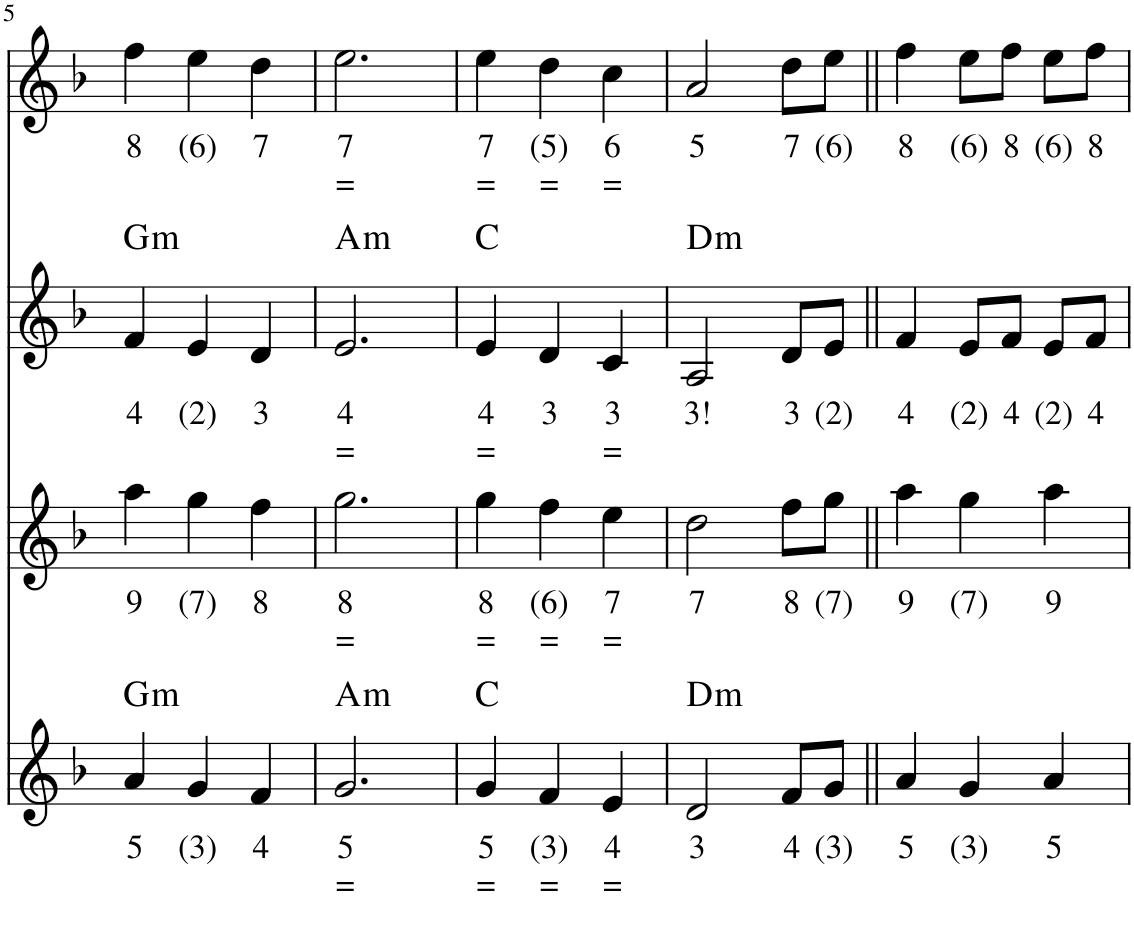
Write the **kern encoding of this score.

**kern	**text	**text	**kern	**text	**text	**kern	**text	**text	**harte	**kern	**text	**text
*part4	*part4	*part4	*part3	*part3	*part3	*part2	*part2	*part2	*part2	*part1	*part1	*part1
*staff4	*staff4	*staff4	*staff3	*staff3	*staff3	*staff2	*staff2	*staff2	*	*staff1	*staff1	*staff1
*I"Stem	*	*	*I"Stem	*	*	*I"Stem	*	*	*	*I"Stem	*	*
!!LO:PB:g=z
*clefG2	*	*	*clefG2	*	*	*clefG2	*	*	*	*clefG2	*	*
*k[b-]	*	*	*k[b-]	*	*	*k[b-]	*	*	*	*k[b-]	*	*
*M3/4	*	*	*M3/4	*	*	*M3/4	*	*	*	*M3/4	*	*
=5	=5	=5	=5	=5	=5	=5	=5	=5	=5	=5	=5	=5
!	!LO:LY:b	!	!	!LO:LY:b	!	!	!LO:LY:b	!	!LO:H:kt=m	!	!LO:LY:b	!
4a/	5	.	4aa\	9	.	4f/	4	.	G:min	4ff\	8	.
!	!LO:LY:b	!	!	!LO:LY:b	!	!	!LO:LY:b	!	!	!	!LO:LY:b	!
4g/	(3)	.	4gg\	(7)	.	4e/	(2)	.	.	4ee\	(6)	.
!	!LO:LY:b	!	!	!LO:LY:b	!	!	!LO:LY:b	!	!	!	!LO:LY:b	!
4f/	4	.	4ff\	8	.	4d/	3	.	.	4dd\	7	.
=6	=6	=6	=6	=6	=6	=6	=6	=6	=6	=6	=6	=6
!	!LO:LY:b	!LO:LY:b	!	!LO:LY:b	!LO:LY:b	!	!LO:LY:b	!LO:LY:b	!LO:H:kt=m	!	!LO:LY:b	!LO:LY:b
2.g/	5	=	2.gg\	8	=	2.e/	4	=	A:min	2.ee\	7	=
=7	=7	=7	=7	=7	=7	=7	=7	=7	=7	=7	=7	=7
!	!LO:LY:b	!LO:LY:b	!	!LO:LY:b	!LO:LY:b	!	!LO:LY:b	!LO:LY:b	!	!	!LO:LY:b	!LO:LY:b
4g/	5	=	4gg\	8	=	4e/	4	=	C:maj	4ee\	7	=
!	!LO:LY:b	!LO:LY:b	!	!LO:LY:b	!LO:LY:b	!	!LO:LY:b	!	!	!	!LO:LY:b	!LO:LY:b
4f/	(3)	=	4ff\	(6)	=	4d/	3	.	.	4dd\	(5)	=
!	!LO:LY:b	!LO:LY:b	!	!LO:LY:b	!LO:LY:b	!	!LO:LY:b	!LO:LY:b	!	!	!LO:LY:b	!LO:LY:b
4e/	4	=	4ee\	7	=	4c/	3	=	.	4cc\	6	=
=8	=8	=8	=8	=8	=8	=8	=8	=8	=8	=8	=8	=8
!	!LO:LY:b	!	!	!LO:LY:b	!	!	!LO:LY:b	!	!LO:H:kt=m	!	!LO:LY:b	!
2d/	3	.	2dd\	7	.	2A/	3!	.	D:min	2a/	5	.
!	!LO:LY:b	!	!	!LO:LY:b	!	!	!LO:LY:b	!	!	!	!LO:LY:b	!
8f/L	4	.	8ff\L	8	.	8d/L	3	.	.	8dd\L	7	.
!	!LO:LY:b	!	!	!LO:LY:b	!	!	!LO:LY:b	!	!	!	!LO:LY:b	!
8g/J	(3)	.	8gg\J	(7)	.	8e/J	(2)	.	.	8ee\J	(6)	.
=9||	=9||	=9||	=9||	=9||	=9||	=9||	=9||	=9||	=9||	=9||	=9||	=9||
!	!LO:LY:b	!	!	!LO:LY:b	!	!	!LO:LY:b	!	!	!	!LO:LY:b	!
4a/	5	.	4aa\	9	.	4f/	4	.	.	4ff\	8	.
!	!LO:LY:b	!	!	!LO:LY:b	!	!	!LO:LY:b	!	!	!	!LO:LY:b	!
4g/	(3)	.	4gg\	(7)	.	8e/L	(2)	.	.	8ee\L	(6)	.
!	!	!	!	!	!	!	!LO:LY:b	!	!	!	!LO:LY:b	!
.	.	.	.	.	.	8f/J	4	.	.	8ff\J	8	.
!	!LO:LY:b	!	!	!LO:LY:b	!	!	!LO:LY:b	!	!	!	!LO:LY:b	!
4a/	5	.	4aa\	9	.	8e/L	(2)	.	.	8ee\L	(6)	.
!	!	!	!	!	!	!	!LO:LY:b	!	!	!	!LO:LY:b	!
.	.	.	.	.	.	8f/J	4	.	.	8ff\J	8	.
=	=	=	=	=	=	=	=	=	=	=	=	=
*-	*-	*-	*-	*-	*-	*-	*-	*-	*-	*-	*-	*-
